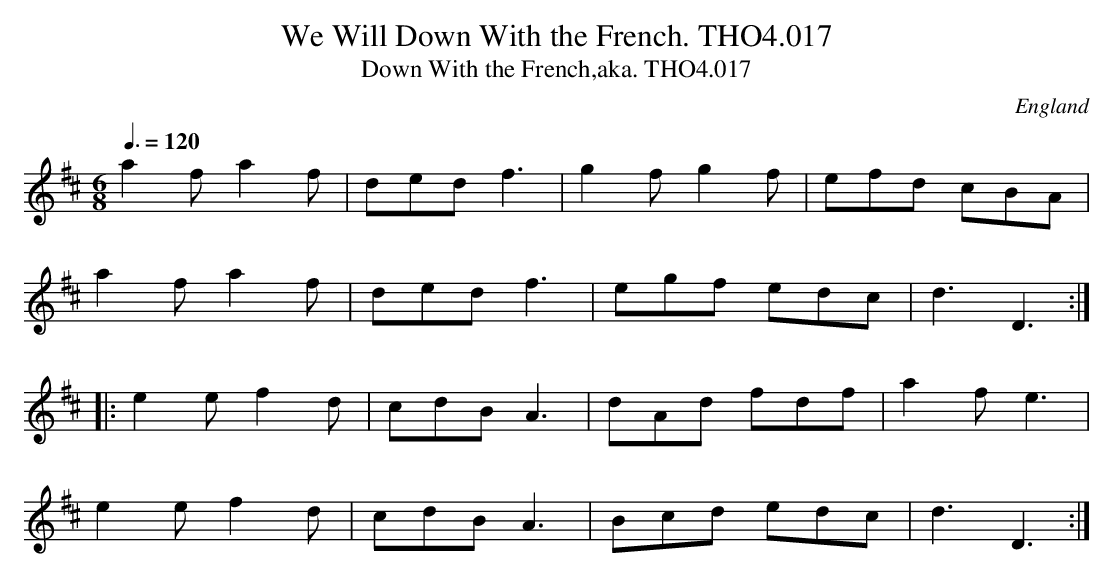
X:1
T:We Will Down With the French. THO4.017
T:Down With the French,aka. THO4.017
O:England
M:6/8
L:1/8
Q:3/8=120
K:D major
a2 f a2 f|ded f3|g2 f g2 f|efd cBA|
a2 f a2 f|ded f3|egf edc|d3 D3:|
|:e2 e f2 d|cdB A3|dAd fdf|a2 f e3|
e2 e f2 d|cdB A3|Bcd edc|d3 D3:|
